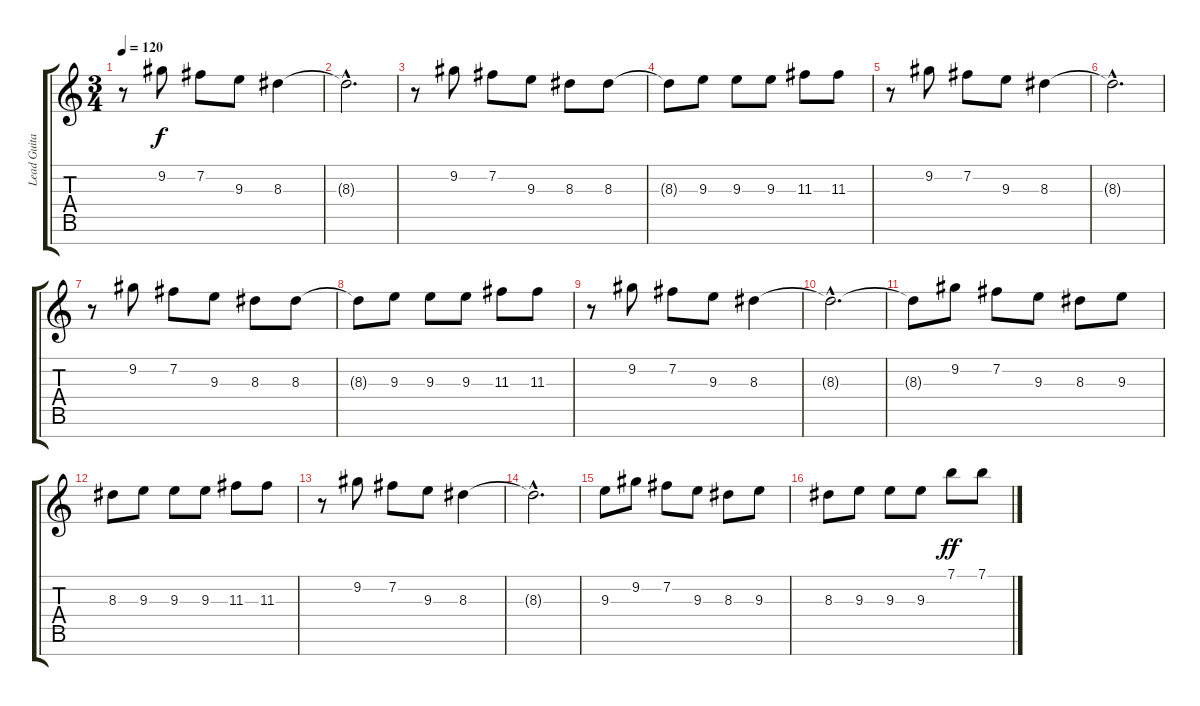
\track ("Lead Guitar I" "Lead Guita") {instrument distortionguitar}
\staff {score tabs}
\tuning (E4 B3 G3 D3 A2 E2 B1) {hide}
\ts (3 4)
\tempo 120
\clef g2
\ks c
r.8{dy ff} 9.2.8{dy f} 7.2.8 9.3.8 8.3.4 |
8.3{hac t}.2{d} |
r.8 9.2.8 7.2.8 9.3.8 8.3.8 8.3.8 |
8.3{t}.8 9.3.8 9.3.8 9.3.8 11.3.8 11.3.8 |
r.8 9.2.8 7.2.8 9.3.8 8.3.4 |
8.3{hac t}.2{d} |
r.8 9.2.8 7.2.8 9.3.8 8.3.8 8.3.8 |
8.3{t}.8 9.3.8 9.3.8 9.3.8 11.3.8 11.3.8 |
r.8 9.2.8 7.2.8 9.3.8 8.3.4 |
8.3{hac t}.2{d} |
8.3{t}.8 9.2.8 7.2.8 9.3.8 8.3.8 9.3.8 |
8.3.8 9.3.8 9.3.8 9.3.8 11.3.8 11.3.8 |
r.8 9.2.8 7.2.8 9.3.8 8.3.4 |
8.3{hac t}.2{d} |
9.3.8 9.2.8 7.2.8 9.3.8 8.3.8 9.3.8 |
8.3.8 9.3.8 9.3.8 9.3.8 7.1.8{dy ff} 7.1.8
